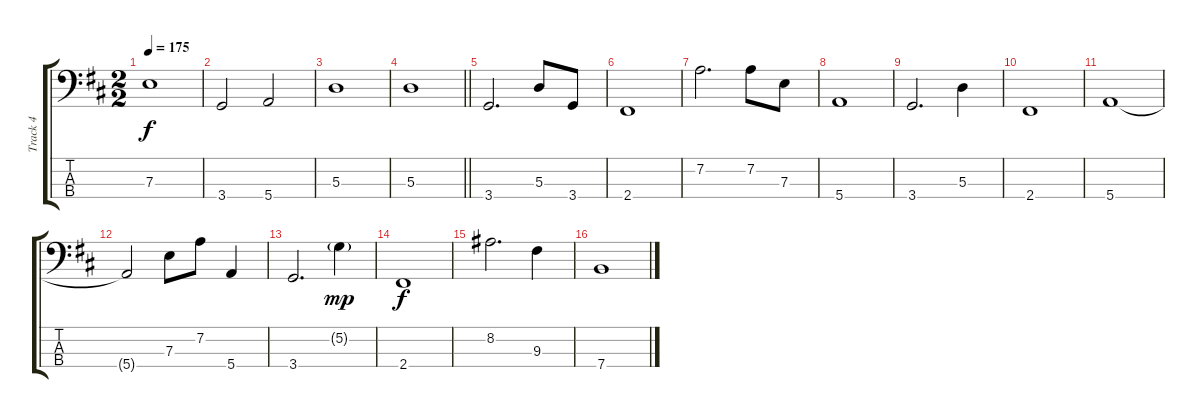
\track ("Track 4" "Track 4") {instrument electricbassfinger}
\staff {score tabs}
\tuning (G2 D2 A1 E1) {hide}
\ts (2 2)
\tempo 175
\clef f4
\ks d
7.3.1{dy f} |
3.4.2 5.4.2 |
5.3.1 |
\barLineRight lightlight
5.3.1 |
3.4.2{d} 5.3.8 3.4.8 |
2.4.1 |
7.2.2{d} 7.2.8 7.3.8 |
5.4.1 |
3.4.2{d} 5.3.4 |
2.4.1 |
5.4.1 |
5.4{t}.2 7.3.8 7.2.8 5.4.4 |
3.4.2{d} 5.2{g}.4{dy mp} |
2.4.1{dy f} |
8.2.2{d} 9.3.4 |
7.4.1
